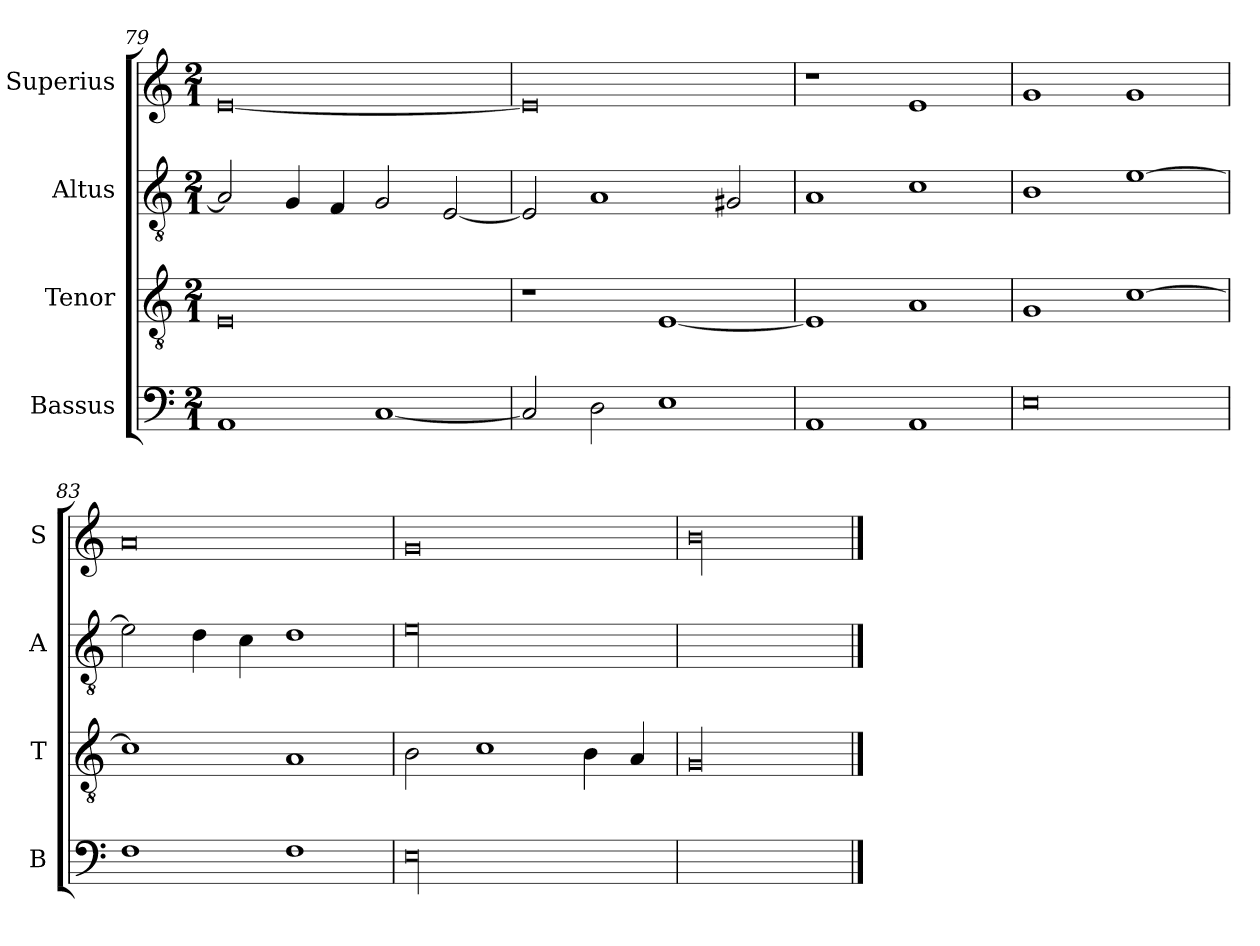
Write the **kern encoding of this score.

**kern	**kern	**kern	**kern
*part4	*part3	*part2	*part1
*staff4	*staff3	*staff2	*staff1
*I"Bassus	*I"Tenor	*I"Altus	*I"Superius
*I'B	*I'T	*I'A	*I'S
*clefF4	*clefGv2	*clefGv2	*clefG2
*k[]	*k[]	*k[]	*k[]
*M2/1	*M2/1	*M2/1	*M2/1
=79	=79	=79	=79
1AA	0E	2A/]	[0e
.	.	4G/	.
.	.	4F/	.
[1C	.	2G/	.
.	.	[2E/	.
=80	=80	=80	=80
2C/]	1r	2E/]	0e]
2D\	.	1A	.
1E	[1E	.	.
.	.	2G#X/	.
=81	=81	=81	=81
1AA	1E]	1A	1r
1AA	1A	1c	1e
=82	=82	=82	=82
0E	1G	1B	1g
.	[1c	[1e	1g
=83	=83	=83	=83
1F	1c]	2e\]	0a
.	.	4d\	.
.	.	4c\	.
1F	1A	1d	.
=84	=84	=84	=84
!LO:N:vis=00	!	!LO:N:vis=00	!
0E	2B\	0e	0g
.	1c	.	.
.	4B\	.	.
.	4A/	.	.
=85	=85	=85	=85
!	!LO:N:vis=00	!	!LO:N:vis=00
0Eyy	0G	0eyy	0b
==	==	==	==
*-	*-	*-	*-
